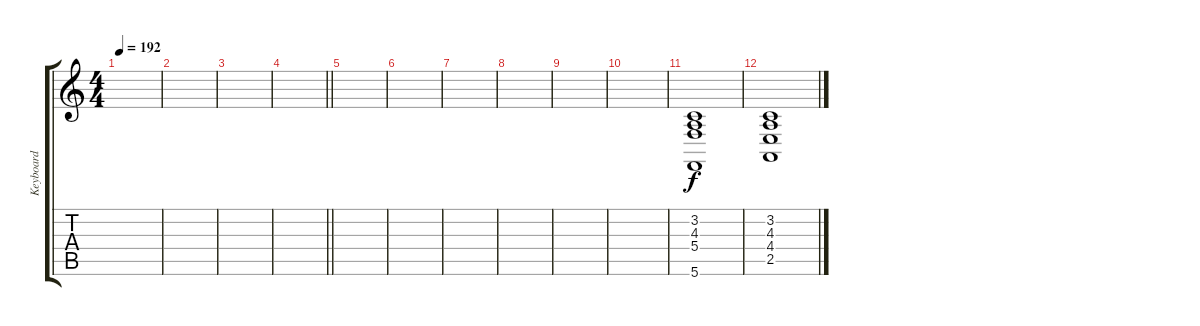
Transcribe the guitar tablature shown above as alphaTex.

\track ("Keyboard" "Keyboard") {instrument lead2sawtooth}
\staff {score tabs}
\tuning (D4 A3 F3 C3 G2 C2) {hide}
\ts (4 4)
\tempo 192
\clef g2
\ks c
|
|
|
\barLineRight lightlight
|
|
|
|
|
|
|
(3.2 4.3 5.4 5.6).1{volume 11 balance 8 instrument stringensemble1} |
(3.2 4.3 4.4 2.5).1
